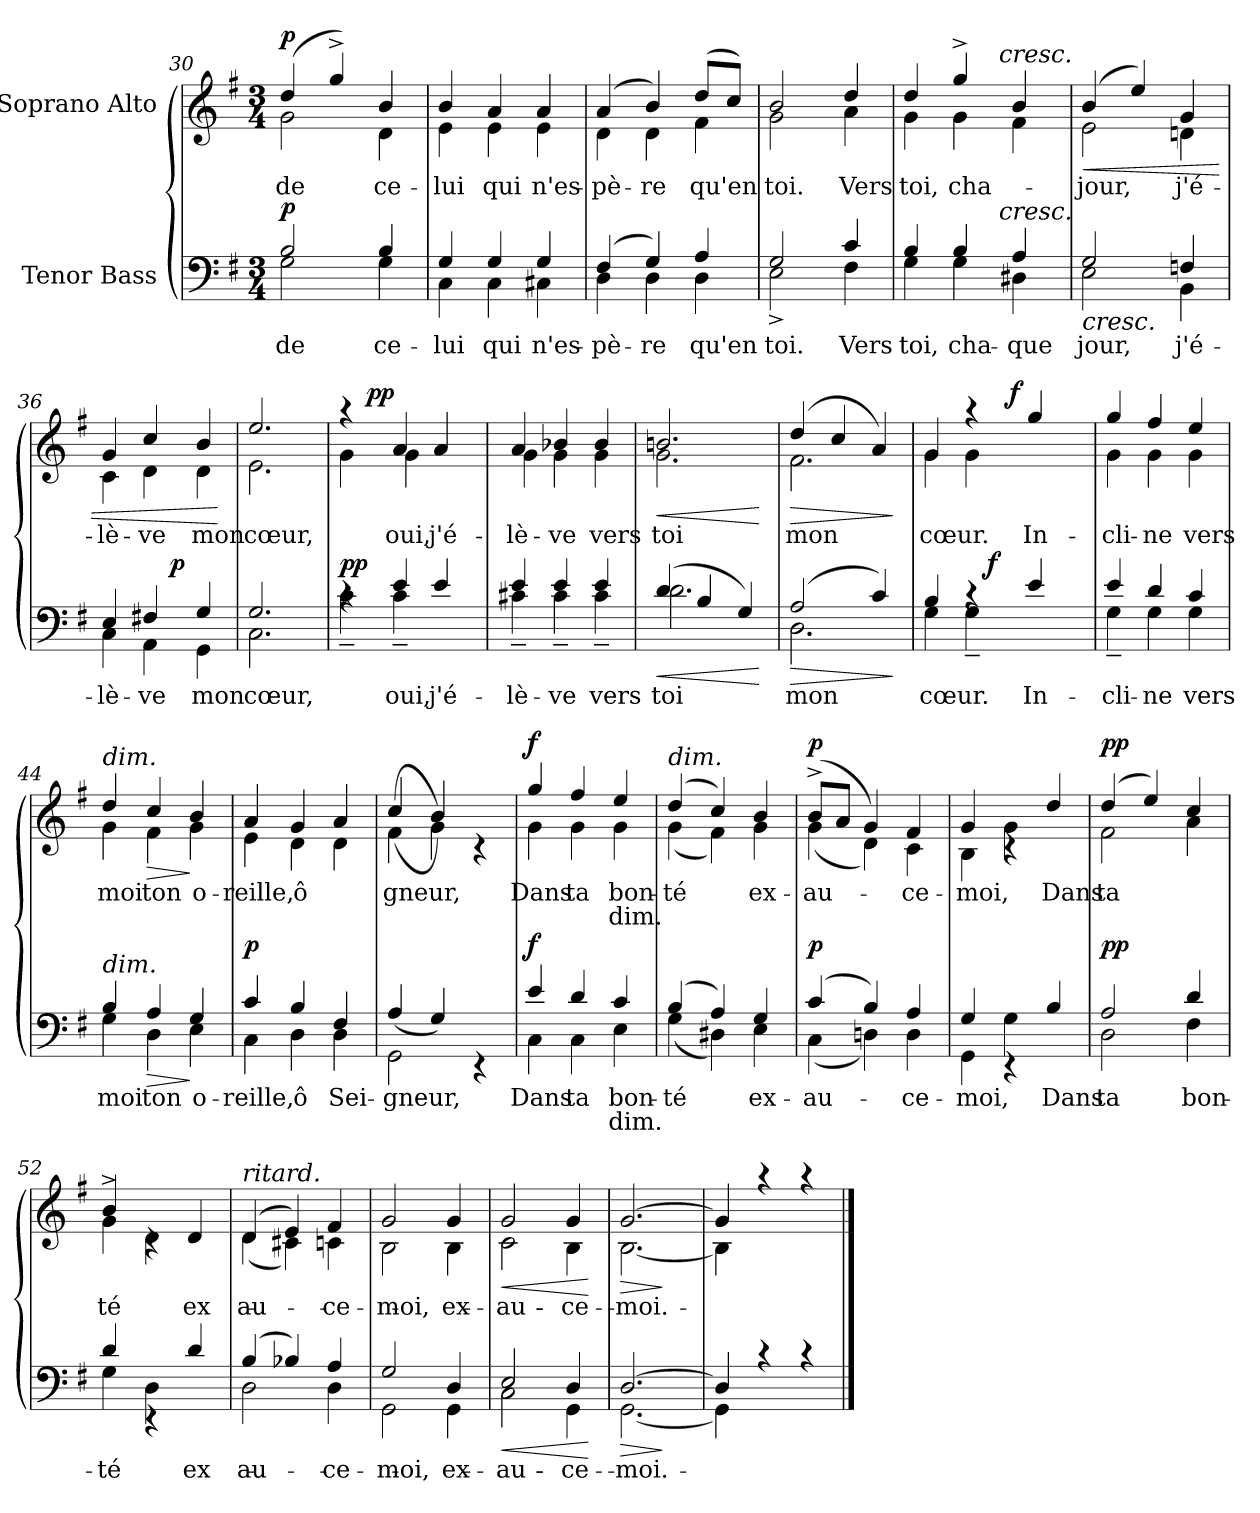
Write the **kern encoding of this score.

**kern	**text	**text	**dynam	**kern	**text	**text	**dynam
*part2	*part2	*part2	*part2	*part1	*part1	*part1	*part1
*staff2	*staff2	*staff2	*staff2	*staff1	*staff1	*staff1	*staff1
*I"Tenor Bass	*	*	*	*I"Soprano Alto	*	*	*
!!LO:LB:g=z
*clefF4	*	*	*	*clefG2	*	*	*
*k[f#]	*	*	*	*k[f#]	*	*	*
*G:	*	*	*	*G:	*	*	*
*M3/4	*	*	*	*M3/4	*	*	*
=30	=30	=30	=30	=30	=30	=30	=30
!	!LO:LY:a	!	!LO:DY:a	!	!LO:LY:b	!	!LO:DY:a
*^	*	*	*	*^	*	*	*
2B/	2G\	de	.	p	(4dd/	2g\	-de	.	p
.	.	.	.	.	4gg^>/)	.	.	.	.
!	!	!LO:LY:a	!	!	!	!	!LO:LY:b	!	!
4B/	4G\	ce-	.	.	4b/	4d\	ce-	.	.
=31	=31	=31	=31	=31	=31	=31	=31	=31	=31
!	!	!LO:LY:a	!	!	!	!	!LO:LY:b	!	!
4G/	4C\	-lui	.	.	4b/	4e\	lui	.	.
!	!	!LO:LY:a	!	!	!	!	!LO:LY:b	!	!
4G/	4C\	qui	.	.	4a/	4e\	qui	.	.
!	!	!LO:LY:a	!	!	!	!	!LO:LY:b	!	!
4G/	4C#X\	n'es-	.	.	4a/	4e\	n'es-	.	.
=32	=32	=32	=32	=32	=32	=32	=32	=32	=32
!	!	!LO:LY:a	!	!	!	!	!LO:LY:b	!	!
(4F#/	4D\	-pè-	.	.	(4a/	4d\	-pè-	.	.
!	!	!LO:LY:a	!	!	!	!	!LO:LY:b	!	!
4G/)	4D\	-re	.	.	4b/)	4d\	-re	.	.
!	!	!LO:LY:a	!	!	!	!	!LO:LY:b	!	!
4A/	4D\	qu'en	.	.	(>8dd/L	4f#\	qu'en	.	.
.	.	.	.	.	8cc/J)	.	.	.	.
=33	=33	=33	=33	=33	=33	=33	=33	=33	=33
!	!	!LO:LY:a	!	!	!	!	!LO:LY:b	!	!
2G/	2E^<\	toi.	.	.	2b/	2g\	toi.	.	.
!	!	!LO:LY:a	!	!	!	!	!LO:LY:b	!	!
4c/	4F#\	Vers	.	.	4dd/	4a\	Vers	.	.
=34	=34	=34	=34	=34	=34	=34	=34	=34	=34
!	!	!LO:LY:a	!	!	!	!	!LO:LY:b	!	!
*	*^	*	*	*	*	*^	*	*	*
4B/	4G\	4...ryy	toi,	.	.	4dd/	4g\	4...ryy	toi,	.	.
!	!	!	!LO:LY:a	!	!	!	!	!	!LO:LY:b	!	!
4B/	4G\	.	cha-	.	.	4gg^>/	4g\	.	cha-	.	.
!	!	!	!	!	!	!	!	!LO:TX:a:i:t=cresc.	!	!	!
!	!	!LO:TX:a:i:t=cresc.	!	!	!	!	!	!	!	!	!
.	.	4ryy	.	.	.	.	.	4ryy	.	.	.
!	!	!	!LO:LY:a:rj	!	!	!	!	!	!LO:LY:b:rj	!	!
4A/	4D#X\	.	-que	.	.	4b/	4f#\	.	.	.	.
.	.	32ryy	.	.	.	.	.	32ryy	.	.	.
=35	=35	=35	=35	=35	=35	=35	=35	=35	=35	=35	=35
!	!	!	!LO:LY:a	!	!LO:HP:b	!	!	!	!LO:LY:b	!	!LO:HP:b
*	*v	*v	*	*	*	*	*	*	*	*	*
*	*	*	*	*	*	*v	*v	*	*	*
2G/	2E\	jour,	.	<	(4b/	2e\	-jour,	.	<
.	.	.	.	.	4ee/)	.	.	.	.
!	!	!LO:LY:a	!	!	!	!	!LO:LY:b	!	!
4Fn/	4BB\	j'é-	.	.	4g/	4dni\	j'é-	.	.
=36	=36	=36	=36	=36	=36	=36	=36	=36	=36
!	!	!LO:LY:a	!	!	!	!	!LO:LY:b	!	!
*	*^	*	*	*	*	*	*	*	*
4E/	4C\	4.ryy	-lè-	.	.	4g/	4c\	lè-	.	.
!	!	!	!LO:LY:a	!	!	!	!	!LO:LY:b	!	!
4F#X/	4AA\	.	-ve	.	.	4cc/	4d\	-ve	.	.
!	!	!	!	!	!LO:DY:b	!	!	!	!	!
.	.	4.ryy	.	.	p	.	.	.	.	.
!	!	!	!LO:LY:a	!	!	!	!	!LO:LY:b	!	!
4G/	4GG\	.	mon	.	.	4b/	4d\	mon	.	.
*	*	*	*	*	*	*v	*v	*	*	*
.	.	.	.	.	[	.	.	.	[
=37	=37	=37	=37	=37	=37	=37	=37	=37	=37
!	!	!	!LO:LY:a	!	!	!	!LO:LY:b	!	!
*	*v	*v	*	*	*	*^	*	*	*
2.G/	2.C\	cœur,	.	.	2.ee/	2.e\	cœur,	.	.
=38	=38	=38	=38	=38	=38	=38	=38	=38	=38
!	!	!	!	!LO:DY:a	!	!	!	!	!
*	*	*	*	*	*	*^	*	*	*
4rc	4c~<\	.	.	pp	4raa	4g\	8ryy	.	.	.
!	!	!	!	!	!	!	!	!	!	!LO:DY:a
.	.	.	.	.	.	.	2ryy	.	.	pp
!	!	!LO:LY:a	!	!	!	!	!	!LO:LY:b	!	!
4e/	4c~<\	oui,	.	.	4a/	4g\	.	oui,	.	.
!	!	!LO:LY:a	!	!	!	!	!	!LO:LY:b	!	!
4e/	4ryy	j'é-	.	.	4a/	4ryy	.	j'é-	.	.
.	.	.	.	.	.	.	8ryy	.	.	.
!!LO:LB:g=z
=39	=39	=39	=39	=39	=39	=39	=39	=39	=39	=39
!	!	!LO:LY:a	!	!	!	!	!	!LO:LY:b	!	!
*	*	*	*	*	*	*v	*v	*	*	*
4e/	4c#X~<\	-lè-	.	.	4a/	4g\	-lè-	.	.
!	!	!LO:LY:a	!	!	!	!	!LO:LY:b	!	!
4e/	4c#~<\	-ve	.	.	4b-X/	4g\	-ve	.	.
!	!	!LO:LY:a	!	!	!	!	!LO:LY:b	!	!
4e/	4c#~<\	vers	.	.	4b-/	4g\	vers	.	.
=40	=40	=40	=40	=40	=40	=40	=40	=40	=40
!	!	!LO:LY:a	!	!LO:HP:b	!	!	!LO:LY:b	!	!LO:HP:b
(4d/	2.d\	toi	.	<	2.bn/	2.g\	toi	.	<
4B/	.	.	.	.	.	.	.	.	.
4G/)	.	.	.	.	.	.	.	.	.
*v	*v	*	*	*	*	*	*	*	*
*	*	*	*	*v	*v	*	*	*
.	.	.	[	.	.	.	[
=41	=41	=41	=41	=41	=41	=41	=41
!	!LO:LY:a	!	!LO:HP:b	!	!LO:LY:b	!	!LO:HP:b
*^	*	*	*	*^	*	*	*
(2A/	2.D\	mon	.	>	(4dd/	2.f#\	mon	.	>
.	.	.	.	.	4cc/	.	.	.	.
4c/)	.	.	.	.	4a/)	.	.	.	.
*v	*v	*	*	*	*	*	*	*	*
*	*	*	*	*v	*v	*	*	*
.	.	.	]	.	.	.	]
=42	=42	=42	=42	=42	=42	=42	=42
!	!LO:LY:a	!	!	!	!LO:LY:b	!	!
*^	*	*	*	*^	*	*	*
*	*^	*	*	*	*	*^	*	*	*
4B/	4G\	4ryy	cœur.	.	.	4g/	4g\	4..ryy	cœur.	.	.
4rc	4G~<\	16.ryy	.	.	.	4raa	4g\	.	.	.	.
!	!	!	!	!	!LO:DY:a	!	!	!	!	!	!
.	.	4ryy	.	.	f	.	.	.	.	.	.
!	!	!	!	!	!	!	!	!	!	!	!LO:DY:a
.	.	.	.	.	.	.	.	4ryy	.	.	f
!	!	!	!LO:LY:a	!	!	!	!	!	!LO:LY:b	!	!
4e/	4ryy	.	In-	.	.	4gg/	4ryy	.	In-	.	.
.	.	8ryy	.	.	.	.	.	.	.	.	.
.	.	.	.	.	.	.	.	16ryy	.	.	.
.	.	32ryy	.	.	.	.	.	.	.	.	.
=43	=43	=43	=43	=43	=43	=43	=43	=43	=43	=43	=43
!	!	!	!LO:LY:a	!	!	!	!	!	!LO:LY:b	!	!
*	*v	*v	*	*	*	*	*	*	*	*	*
*	*	*	*	*	*	*v	*v	*	*	*
4e/	4G~<\	-cli-	.	.	4gg/	4g\	-cli-	.	.
!	!	!LO:LY:a	!	!	!	!	!LO:LY:b	!	!
4d/	4G\	-ne	.	.	4ff#/	4g\	-ne	.	.
!	!	!LO:LY:a	!	!	!	!	!LO:LY:b	!	!
4c/	4G\	vers	.	.	4ee/	4g\	vers	.	.
=44	=44	=44	=44	=44	=44	=44	=44	=44	=44
!	!	!	!	!	!LO:TX:a:i:t=dim.	!	!	!	!
!LO:TX:a:i:t=dim.	!	!	!	!	!	!	!	!	!
!	!	!LO:LY:a	!	!	!	!	!LO:LY:b	!	!
4B/	4G\	moi	.	.	4dd/	4g\	moi	.	.
!	!	!LO:LY:a	!	!LO:HP:b	!	!	!LO:LY:b	!	!LO:HP:b
4A/	4D\	ton	.	>	4cc/	4f#\	ton	.	>
!	!	!LO:LY:a	!	!	!	!	!LO:LY:b	!	!
4G/	4E\	o-	.	]	4b/	4g\	o-	.	]
=45	=45	=45	=45	=45	=45	=45	=45	=45	=45
!	!	!LO:LY:a	!	!LO:DY:a	!	!	!LO:LY:b	!	!
4c/	4C\	-reille,	.	p	4a/	4e\	-reille,	.	.
!	!	!LO:LY:a	!	!	!	!	!LO:LY:b	!	!
4B/	4D\	ô	.	.	4g/	4d\	ô	.	.
!	!	!LO:LY:a	!	!	!	!	!LO:LY:b	!	!
4F#/	4D\	Sei-	.	.	4a/	4d\	.	.	.
=46	=46	=46	=46	=46	=46	=46	=46	=46	=46
!	!	!LO:LY:a	!	!	!	!	!LO:LY:b	!	!
2GG\	(4A/	-gneur,	.	.	(<4f#\	(4cc/	-gneur,	.	.
.	4G/)	.	.	.	4g\)	4b/)	.	.	.
4ryy	4rEE	.	.	.	4ryy	4rc	.	.	.
!!LO:LB:g=z	!!
=47	=47	=47	=47	=47	=47	=47	=47	=47	=47
!	!	!LO:LY:a	!	!LO:DY:a	!	!	!LO:LY:b	!	!LO:DY:a
4e/	4C\	Dans	.	f	4gg/	4g\	Dans	.	f
!	!	!LO:LY:a	!	!	!	!	!LO:LY:b	!	!
4d/	4C\	ta	.	.	4ff#/	4g\	ta	.	.
!	!	!LO:LY:a	!LO:LY:a	!	!	!	!LO:LY:b	!LO:LY:b	!
4c/	4E\	bon-	dim.	.	4ee/	4g\	bon-	dim.	.
=48	=48	=48	=48	=48	=48	=48	=48	=48	=48
!	!	!	!	!	!LO:TX:a:i:t=dim.	!	!	!	!
!	!	!LO:LY:a	!	!	!	!	!LO:LY:b	!	!
(4B/	(<4G\	-té	.	.	(4dd/	(<4g\	-té	.	.
4A/)	4D#X\)	.	.	.	4cc/)	4f#\)	.	.	.
!	!	!LO:LY:a	!	!	!	!	!LO:LY:b	!	!
4G/	4E\	ex-	.	.	4b/	4g\	ex-	.	.
=49	=49	=49	=49	=49	=49	=49	=49	=49	=49
!	!	!LO:LY:a	!	!LO:DY:a	!	!	!LO:LY:b	!	!LO:DY:a
(4c/	(<4C\	-au-	.	p	(>8b^>/L	(<4g\	-au-	.	p
.	.	.	.	.	8a/J	.	.	.	.
4B/)	4Dn\)	.	.	.	4g/)	4d\)	.	.	.
!	!	!LO:LY:a	!	!	!	!	!LO:LY:b	!	!
4A/	4D\	-ce-	.	.	4f#/	4c\	-ce-	.	.
=50	=50	=50	=50	=50	=50	=50	=50	=50	=50
!	!	!LO:LY:a	!	!	!	!	!LO:LY:b	!	!
4GG\	4G/	-moi,	.	.	4B\	4g/	-moi,	.	.
4G\	4rEE	.	.	.	4g\	4rc	.	.	.
!	!	!LO:LY:a	!	!	!	!	!LO:LY:b	!	!
4ryy	4B/	Dans	.	.	4ryy	4dd/	Dans	.	.
=51	=51	=51	=51	=51	=51	=51	=51	=51	=51
!	!	!LO:LY:a	!	!LO:DY:a	!	!	!LO:LY:b	!	!LO:DY:a
2A/	2D\	ta	.	pp	(4dd/	2f#\	-ta	.	pp
.	.	.	.	.	4ee/)	.	.	.	.
!	!	!LO:LY:a	!	!	!	!	!LO:LY:b	!	!
4d/	4F#\	bon-	.	.	4cc/	4a\	.	.	.
=52	=52	=52	=52	=52	=52	=52	=52	=52	=52
!	!	!LO:LY:a	!	!	!	!	!LO:LY:b	!	!
4G\	4d/	-té	.	.	4g^<\	4b/	té	.	.
4D\	4rEE	.	.	.	4d\	4rc	.	.	.
!	!	!LO:LY:a	!	!	!	!	!LO:LY:b	!	!
4ryy	4d/	ex-	.	.	4ryy	4d/	ex-	.	.
=53	=53	=53	=53	=53	=53	=53	=53	=53	=53
!	!	!	!	!	!LO:TX:a:i:t=ritard.	!	!	!	!
!	!	!LO:LY:a	!	!	!	!	!LO:LY:b	!	!
(4B/	2D\	-au-	.	.	(4d/	(<4d\	-au-	.	.
4B-X/)	.	.	.	.	4e/)	4c#X\)	.	.	.
!	!	!LO:LY:a	!	!	!	!	!LO:LY:b	!	!
4A/	4D\	-ce-	.	.	4f#/	4cn\	-ce-	.	.
=54	=54	=54	=54	=54	=54	=54	=54	=54	=54
!	!	!LO:LY:a	!	!	!	!	!LO:LY:b	!	!
2G/	2GG\	-moi,	.	.	2g/	2B\	-moi,	.	.
!	!	!LO:LY:a	!	!	!	!	!LO:LY:b	!	!
4D/	4GG\	ex-	.	.	4g/	4B\	ex-	.	.
=55	=55	=55	=55	=55	=55	=55	=55	=55	=55
!	!	!LO:LY:a	!	!LO:HP:b	!	!	!LO:LY:b	!	!LO:HP:b
2E/	2C\	-au-	.	<	2g/	2c\	-au-	.	<
!	!	!LO:LY:a	!	!	!	!	!LO:LY:b	!	!
4D/	4GG\	-ce-	.	.	4g/	4B\	-ce-	.	.
*v	*v	*	*	*	*	*	*	*	*
*	*	*	*	*v	*v	*	*	*
.	.	.	[	.	.	.	[
=56	=56	=56	=56	=56	=56	=56	=56
!	!LO:LY:a	!	!LO:HP:b	!	!LO:LY:b	!	!LO:HP:b
*^	*	*	*	*^	*	*	*
[>2.D/	[<2.GG\	-moi.	.	>	[>2.g/	[<2.B\	-moi.	.	>
*v	*v	*	*	*	*	*	*	*	*
*	*	*	*	*v	*v	*	*	*
.	.	.	]	.	.	.	]
=57	=57	=57	=57	=57	=57	=57	=57
*^	*	*	*	*^	*	*	*
4D/]	4GG\]	.	.	.	4g/]	4B\]	.	.	.
4rc	2ryy	.	.	.	4raa	2ryy	.	.	.
4rc	.	.	.	.	4raa	.	.	.	.
*v	*v	*	*	*	*	*	*	*	*
*	*	*	*	*v	*v	*	*	*
==	==	==	==	==	==	==	==
*-	*-	*-	*-	*-	*-	*-	*-
